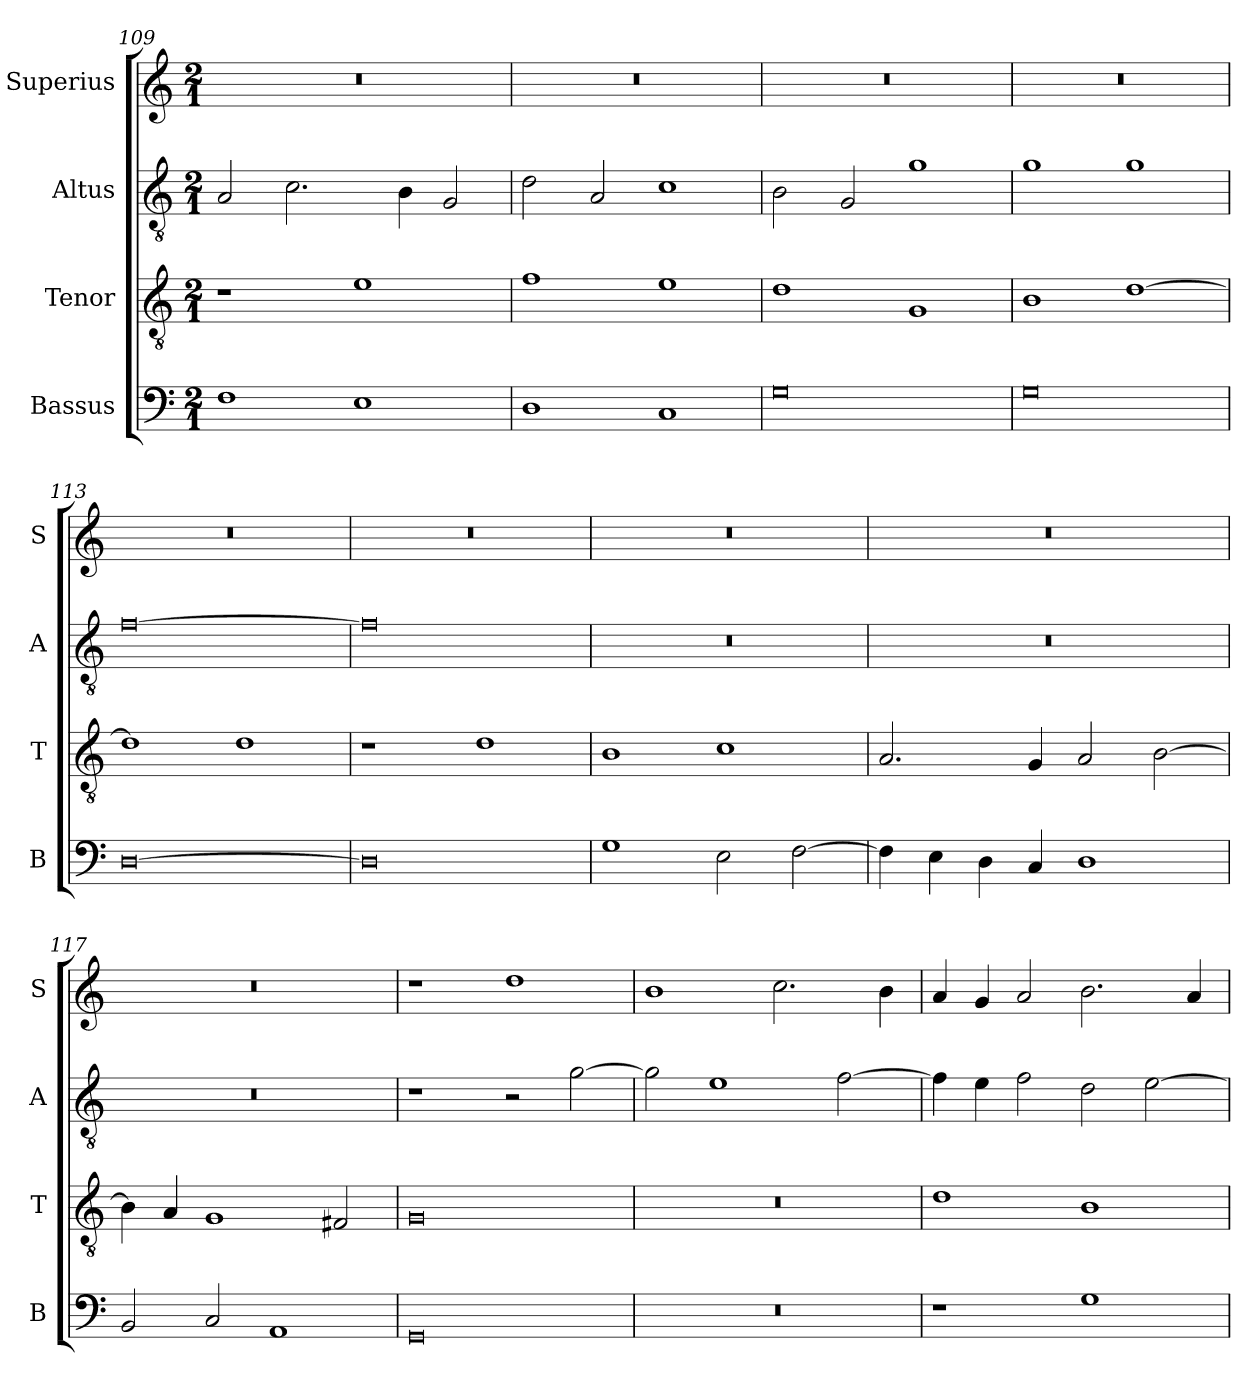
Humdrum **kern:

**kern	**kern	**kern	**kern
*part4	*part3	*part2	*part1
*staff4	*staff3	*staff2	*staff1
*I"Bassus	*I"Tenor	*I"Altus	*I"Superius
*I'B	*I'T	*I'A	*I'S
*clefF4	*clefGv2	*clefGv2	*clefG2
*k[]	*k[]	*k[]	*k[]
*M2/1	*M2/1	*M2/1	*M2/1
=109	=109	=109	=109
1F	1r	2A/	0r
.	.	2.c\	.
1E	1e	.	.
.	.	4B\	.
.	.	2G/	.
=110	=110	=110	=110
1D	1f	2d\	0r
.	.	2A/	.
1C	1e	1c	.
=111	=111	=111	=111
0G	1d	2B\	0r
.	.	2G/	.
.	1G	1g	.
=112	=112	=112	=112
0G	1B	1g	0r
.	[1d	1g	.
=113	=113	=113	=113
[0D	1d]	[0f	0r
.	1d	.	.
=114	=114	=114	=114
0D]	1r	0f]	0r
.	1d	.	.
=115	=115	=115	=115
1G	1B	0r	0r
2E\	1c	.	.
[2F\	.	.	.
=116	=116	=116	=116
4F\]	2.A/	0r	0r
4E\	.	.	.
4D\	.	.	.
4C/	4G/	.	.
1D	2A/	.	.
.	[2B\	.	.
=117	=117	=117	=117
2BB/	4B\]	0r	0r
.	4A/	.	.
2C/	1G	.	.
1AA	.	.	.
.	2F#X/	.	.
=118	=118	=118	=118
0GG	0G	1r	1r
.	.	2r	1dd
.	.	[2g\	.
=119	=119	=119	=119
0r	0r	2g\]	1b
.	.	1e	.
.	.	.	2.cc\
.	.	[2f\	.
.	.	.	4b\
=120	=120	=120	=120
1r	1d	4f\]	4a/
.	.	4e\	4g/
.	.	2f\	2a/
1G	1B	2d\	2.b\
.	.	[2e\	.
.	.	.	4a/
=	=	=	=
*-	*-	*-	*-
